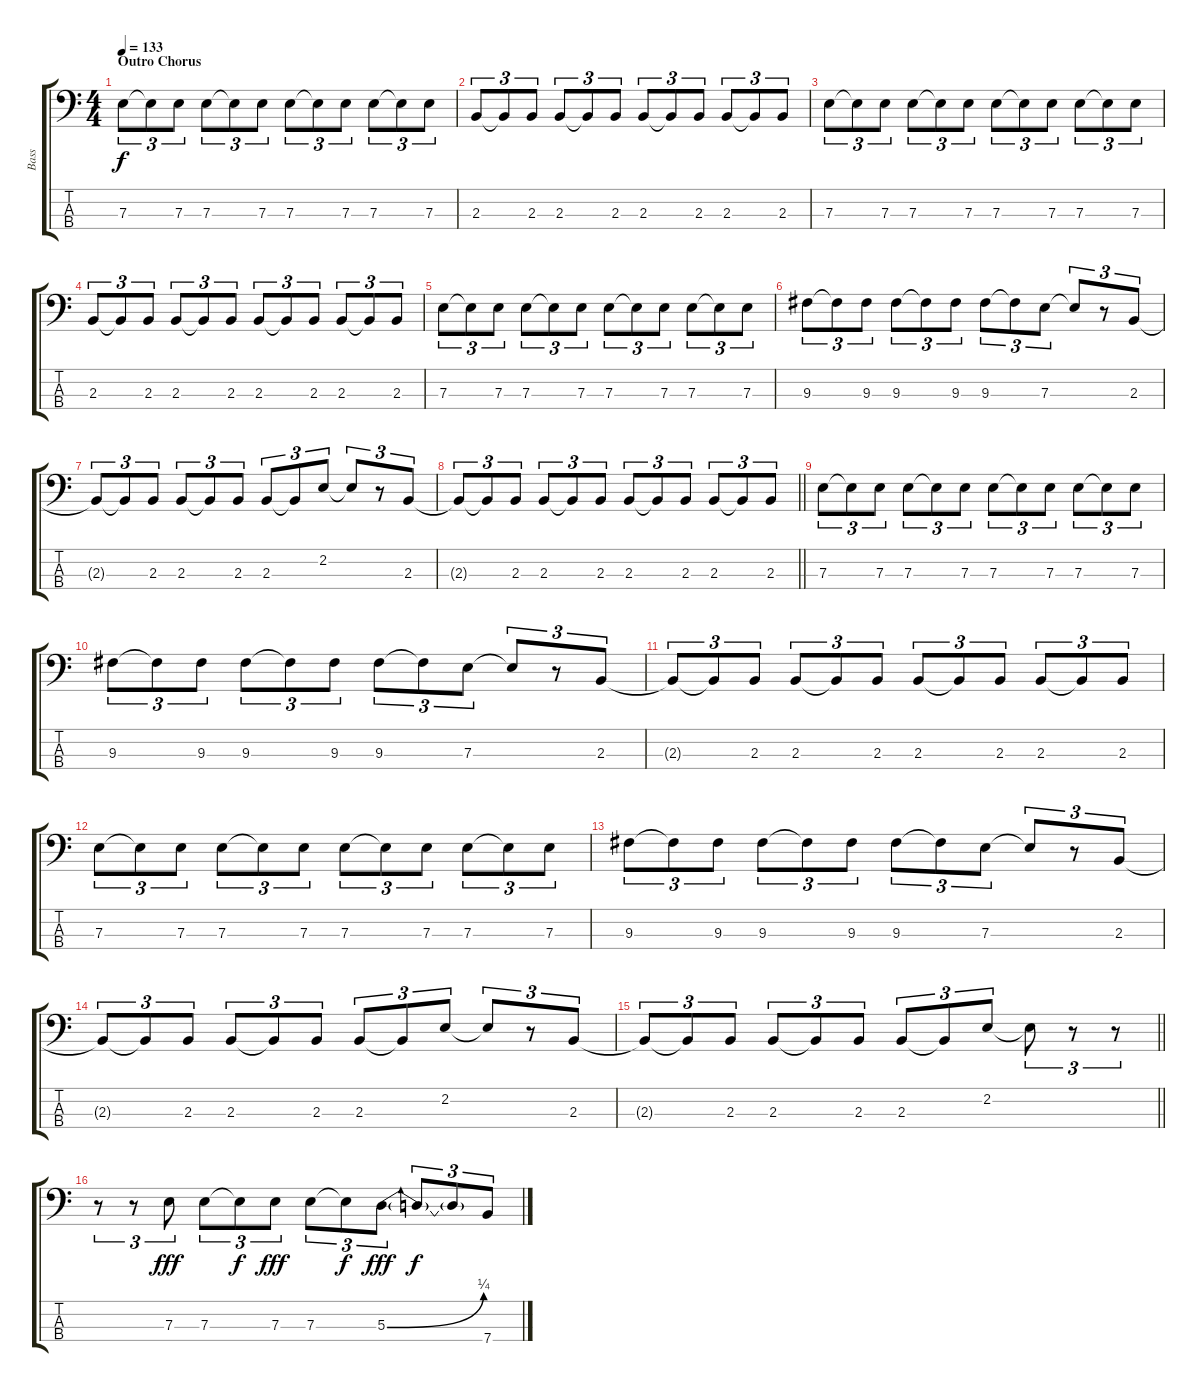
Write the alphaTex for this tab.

\track ("Bass" "Bass") {instrument electricbassfinger}
\staff {score tabs}
\tuning (G2 D2 A1 E1) {hide}
\ts (4 4)
\section ("" "Outro Chorus")
\tempo 133
\clef f4
\ks c
7.3.8{tu (3 2) dy f} 7.3{t}.8{tu (3 2)} 7.3.8{tu (3 2)} 7.3.8{tu (3 2)} 7.3{t}.8{tu (3 2)} 7.3.8{tu (3 2)} 7.3.8{tu (3 2)} 7.3{t}.8{tu (3 2)} 7.3.8{tu (3 2)} 7.3.8{tu (3 2)} 7.3{t}.8{tu (3 2)} 7.3.8{tu (3 2)} |
2.3.8{tu (3 2)} 2.3{t}.8{tu (3 2)} 2.3.8{tu (3 2)} 2.3.8{tu (3 2)} 2.3{t}.8{tu (3 2)} 2.3.8{tu (3 2)} 2.3.8{tu (3 2)} 2.3{t}.8{tu (3 2)} 2.3.8{tu (3 2)} 2.3.8{tu (3 2)} 2.3{t}.8{tu (3 2)} 2.3.8{tu (3 2)} |
7.3.8{tu (3 2)} 7.3{t}.8{tu (3 2)} 7.3.8{tu (3 2)} 7.3.8{tu (3 2)} 7.3{t}.8{tu (3 2)} 7.3.8{tu (3 2)} 7.3.8{tu (3 2)} 7.3{t}.8{tu (3 2)} 7.3.8{tu (3 2)} 7.3.8{tu (3 2)} 7.3{t}.8{tu (3 2)} 7.3.8{tu (3 2)} |
2.3.8{tu (3 2)} 2.3{t}.8{tu (3 2)} 2.3.8{tu (3 2)} 2.3.8{tu (3 2)} 2.3{t}.8{tu (3 2)} 2.3.8{tu (3 2)} 2.3.8{tu (3 2)} 2.3{t}.8{tu (3 2)} 2.3.8{tu (3 2)} 2.3.8{tu (3 2)} 2.3{t}.8{tu (3 2)} 2.3.8{tu (3 2)} |
7.3.8{tu (3 2)} 7.3{t}.8{tu (3 2)} 7.3.8{tu (3 2)} 7.3.8{tu (3 2)} 7.3{t}.8{tu (3 2)} 7.3.8{tu (3 2)} 7.3.8{tu (3 2)} 7.3{t}.8{tu (3 2)} 7.3.8{tu (3 2)} 7.3.8{tu (3 2)} 7.3{t}.8{tu (3 2)} 7.3.8{tu (3 2)} |
9.3.8{tu (3 2)} 9.3{t}.8{tu (3 2)} 9.3.8{tu (3 2)} 9.3.8{tu (3 2)} 9.3{t}.8{tu (3 2)} 9.3.8{tu (3 2)} 9.3.8{tu (3 2)} 9.3{t}.8{tu (3 2)} 7.3.8{tu (3 2)} 7.3{t}.8{tu (3 2)} r.8{tu (3 2)} 2.3.8{tu (3 2)} |
2.3{t}.8{tu (3 2)} 2.3{t}.8{tu (3 2)} 2.3.8{tu (3 2)} 2.3.8{tu (3 2)} 2.3{t}.8{tu (3 2)} 2.3.8{tu (3 2)} 2.3.8{tu (3 2)} 2.3{t}.8{tu (3 2)} 2.2.8{tu (3 2)} 2.2{t}.8{tu (3 2)} r.8{tu (3 2)} 2.3.8{tu (3 2)} |
\barLineRight lightlight
2.3{t}.8{tu (3 2)} 2.3{t}.8{tu (3 2)} 2.3.8{tu (3 2)} 2.3.8{tu (3 2)} 2.3{t}.8{tu (3 2)} 2.3.8{tu (3 2)} 2.3.8{tu (3 2)} 2.3{t}.8{tu (3 2)} 2.3.8{tu (3 2)} 2.3.8{tu (3 2)} 2.3{t}.8{tu (3 2)} 2.3.8{tu (3 2)} |
7.3.8{tu (3 2)} 7.3{t}.8{tu (3 2)} 7.3.8{tu (3 2)} 7.3.8{tu (3 2)} 7.3{t}.8{tu (3 2)} 7.3.8{tu (3 2)} 7.3.8{tu (3 2)} 7.3{t}.8{tu (3 2)} 7.3.8{tu (3 2)} 7.3.8{tu (3 2)} 7.3{t}.8{tu (3 2)} 7.3.8{tu (3 2)} |
9.3.8{tu (3 2)} 9.3{t}.8{tu (3 2)} 9.3.8{tu (3 2)} 9.3.8{tu (3 2)} 9.3{t}.8{tu (3 2)} 9.3.8{tu (3 2)} 9.3.8{tu (3 2)} 9.3{t}.8{tu (3 2)} 7.3.8{tu (3 2)} 7.3{t}.8{tu (3 2)} r.8{tu (3 2)} 2.3.8{tu (3 2)} |
2.3{t}.8{tu (3 2)} 2.3{t}.8{tu (3 2)} 2.3.8{tu (3 2)} 2.3.8{tu (3 2)} 2.3{t}.8{tu (3 2)} 2.3.8{tu (3 2)} 2.3.8{tu (3 2)} 2.3{t}.8{tu (3 2)} 2.3.8{tu (3 2)} 2.3.8{tu (3 2)} 2.3{t}.8{tu (3 2)} 2.3.8{tu (3 2)} |
7.3.8{tu (3 2)} 7.3{t}.8{tu (3 2)} 7.3.8{tu (3 2)} 7.3.8{tu (3 2)} 7.3{t}.8{tu (3 2)} 7.3.8{tu (3 2)} 7.3.8{tu (3 2)} 7.3{t}.8{tu (3 2)} 7.3.8{tu (3 2)} 7.3.8{tu (3 2)} 7.3{t}.8{tu (3 2)} 7.3.8{tu (3 2)} |
9.3.8{tu (3 2)} 9.3{t}.8{tu (3 2)} 9.3.8{tu (3 2)} 9.3.8{tu (3 2)} 9.3{t}.8{tu (3 2)} 9.3.8{tu (3 2)} 9.3.8{tu (3 2)} 9.3{t}.8{tu (3 2)} 7.3.8{tu (3 2)} 7.3{t}.8{tu (3 2)} r.8{tu (3 2)} 2.3.8{tu (3 2)} |
2.3{t}.8{tu (3 2)} 2.3{t}.8{tu (3 2)} 2.3.8{tu (3 2)} 2.3.8{tu (3 2)} 2.3{t}.8{tu (3 2)} 2.3.8{tu (3 2)} 2.3.8{tu (3 2)} 2.3{t}.8{tu (3 2)} 2.2.8{tu (3 2)} 2.2{t}.8{tu (3 2)} r.8{tu (3 2)} 2.3.8{tu (3 2)} |
\barLineRight lightlight
2.3{t}.8{tu (3 2)} 2.3{t}.8{tu (3 2)} 2.3.8{tu (3 2)} 2.3.8{tu (3 2)} 2.3{t}.8{tu (3 2)} 2.3.8{tu (3 2)} 2.3.8{tu (3 2)} 2.3{t}.8{tu (3 2)} 2.2.8{tu (3 2)} 2.2{t}.8{tu (3 2)} r.8{tu (3 2)} r.8{tu (3 2)} |
r.8{tu (3 2)} r.8{tu (3 2)} 7.3.8{tu (3 2) dy fff} 7.3.8{tu (3 2)} 7.3{t}.8{tu (3 2) dy f} 7.3.8{tu (3 2) dy fff} 7.3.8{tu (3 2)} 7.3{t}.8{tu (3 2) dy f} 5.3{be (bend 0 0 60 1)}.8{tu (3 2) dy fff} 5.3{t}.8{tu (3 2) dy f} 5.3{t}.8{tu (3 2)} 7.4.8{tu (3 2)}
